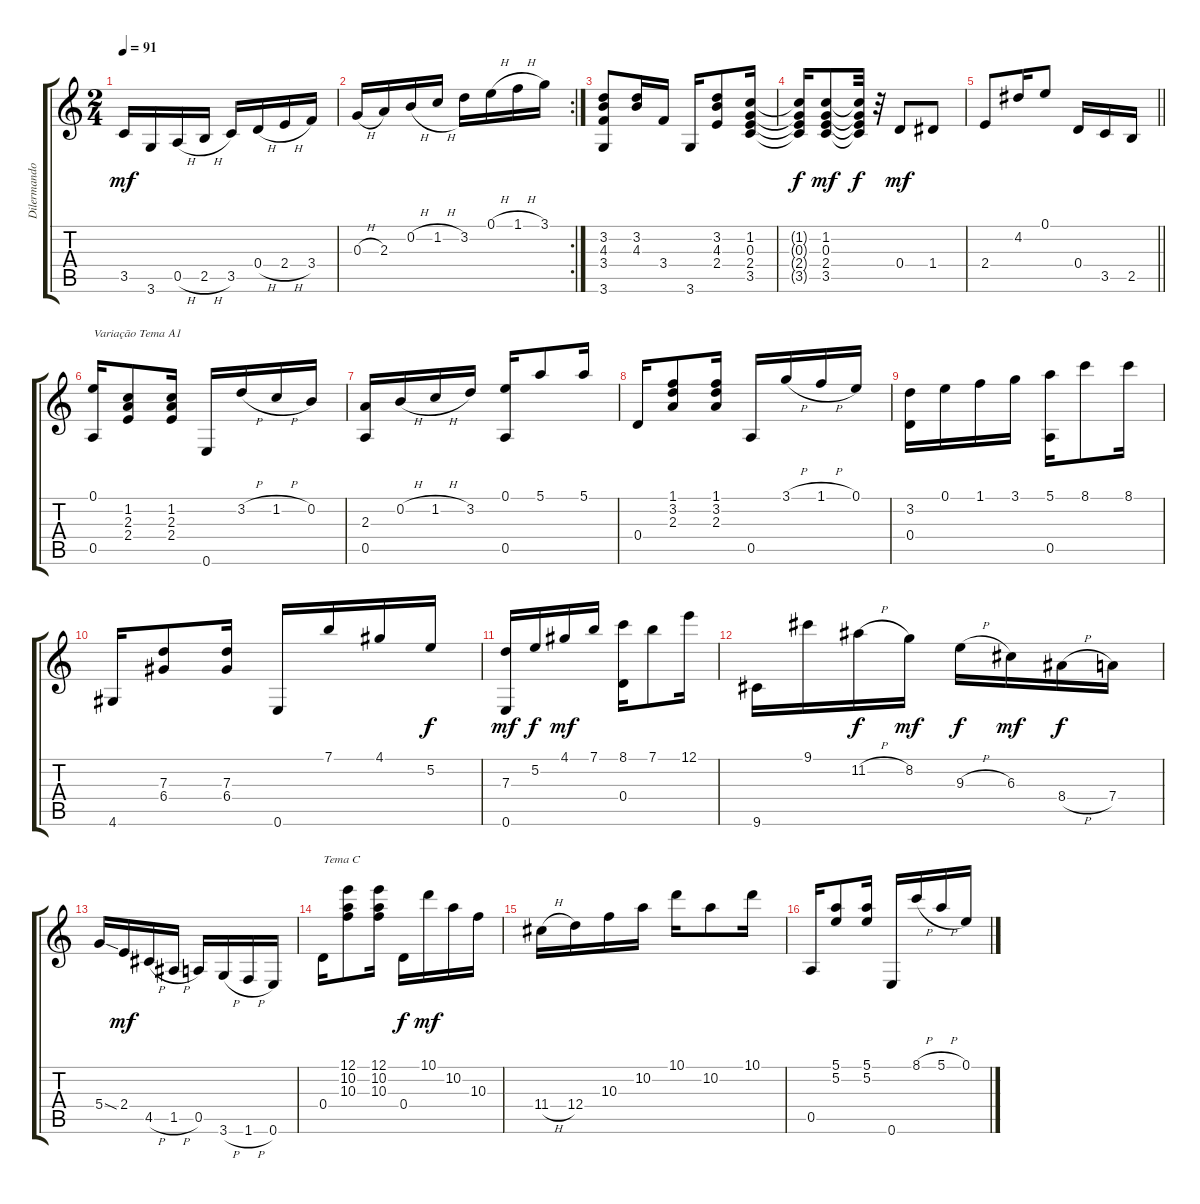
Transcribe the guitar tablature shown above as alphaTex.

\track ("Dilermando Reis" "Dilermando") {instrument acousticguitarnylon}
\staff {score tabs}
\tuning (E4 B3 G3 D3 A2 E2) {hide}
\ts (2 4)
\tempo 91
\clef g2
\ks c
3.5.16{dy mf} 3.6.16 0.5{h}.16 2.5{h}.16 3.5.16 0.4{h}.16 2.4{h}.16 3.4.16 |
\rc 2
0.3{h}.16 2.3.16 0.2{h}.16 1.2{h}.16 3.2.16 0.1{h}.16 1.1{h}.16 3.1.16 |
(3.2 4.3 3.4 3.6).8 (3.2 4.3).16 3.4.16 3.6.16 (3.2 4.3 2.4).8 (1.2 0.3 2.4 3.5).16 |
(1.2{t} 0.3{t} 2.4{t} 3.5{t}).16{dy f} (1.2 0.3 2.4 3.5).8{dy mf} (1.2{t} 0.3{t} 2.4{t} 3.5{t}).32{dy f} r.32 0.4.8{dy mf} 1.4.8 |
\barLineRight lightlight
2.4.8 4.2.16 0.1.8 0.4.16 3.5.16 2.5.16 |
(0.1 0.5).16{txt "Variação Tema A1"} (1.2 2.3 2.4).8 (1.2 2.3 2.4).16 0.6.16 3.2{h}.16 1.2{h}.16 0.2.16 |
(2.3 0.5).16 0.2{h}.16 1.2{h}.16 3.2.16 (0.1 0.5).16 5.1.8 5.1.16 |
0.4.16 (1.1 3.2 2.3).8 (1.1 3.2 2.3).16 0.5.16 3.1{h}.16 1.1{h}.16 0.1.16 |
(3.2 0.4).16 0.1.16 1.1.16 3.1.16 (5.1 0.5).16 8.1.8 8.1.16 |
4.6.16 (7.3 6.4).8 (7.3 6.4).16 0.6.16 7.1.16 4.1.16 5.2.16{dy f} |
(7.3 0.6).16{dy mf} 5.2.16{dy f} 4.1.16{dy mf} 7.1.16 (8.1 0.4).16 7.1.8 12.1.16 |
9.6.16 9.1.16 11.2{h}.16{dy f} 8.2.16{dy mf} 9.3{h}.16{dy f} 6.3.16{dy mf} 8.4{h}.16{dy f} 7.4.16 |
5.4{sod}.16 2.4.16{dy mf} 4.5{h}.16 1.5{h}.16 0.5.16 3.6{h}.16 1.6{h}.16 0.6.16 |
0.4.16{txt "Tema C"} (12.1 10.2 10.3).8 (12.1 10.2 10.3).16 0.4.16{dy f} 10.1.16{dy mf} 10.2.16 10.3.16 |
11.4{h}.16 12.4.16 10.3.16 10.2.16 10.1.16 10.2.8 10.1.16 |
0.5.16 (5.1 5.2).8 (5.1 5.2).16 0.6.16 8.1{h}.16 5.1{h}.16 0.1.16
